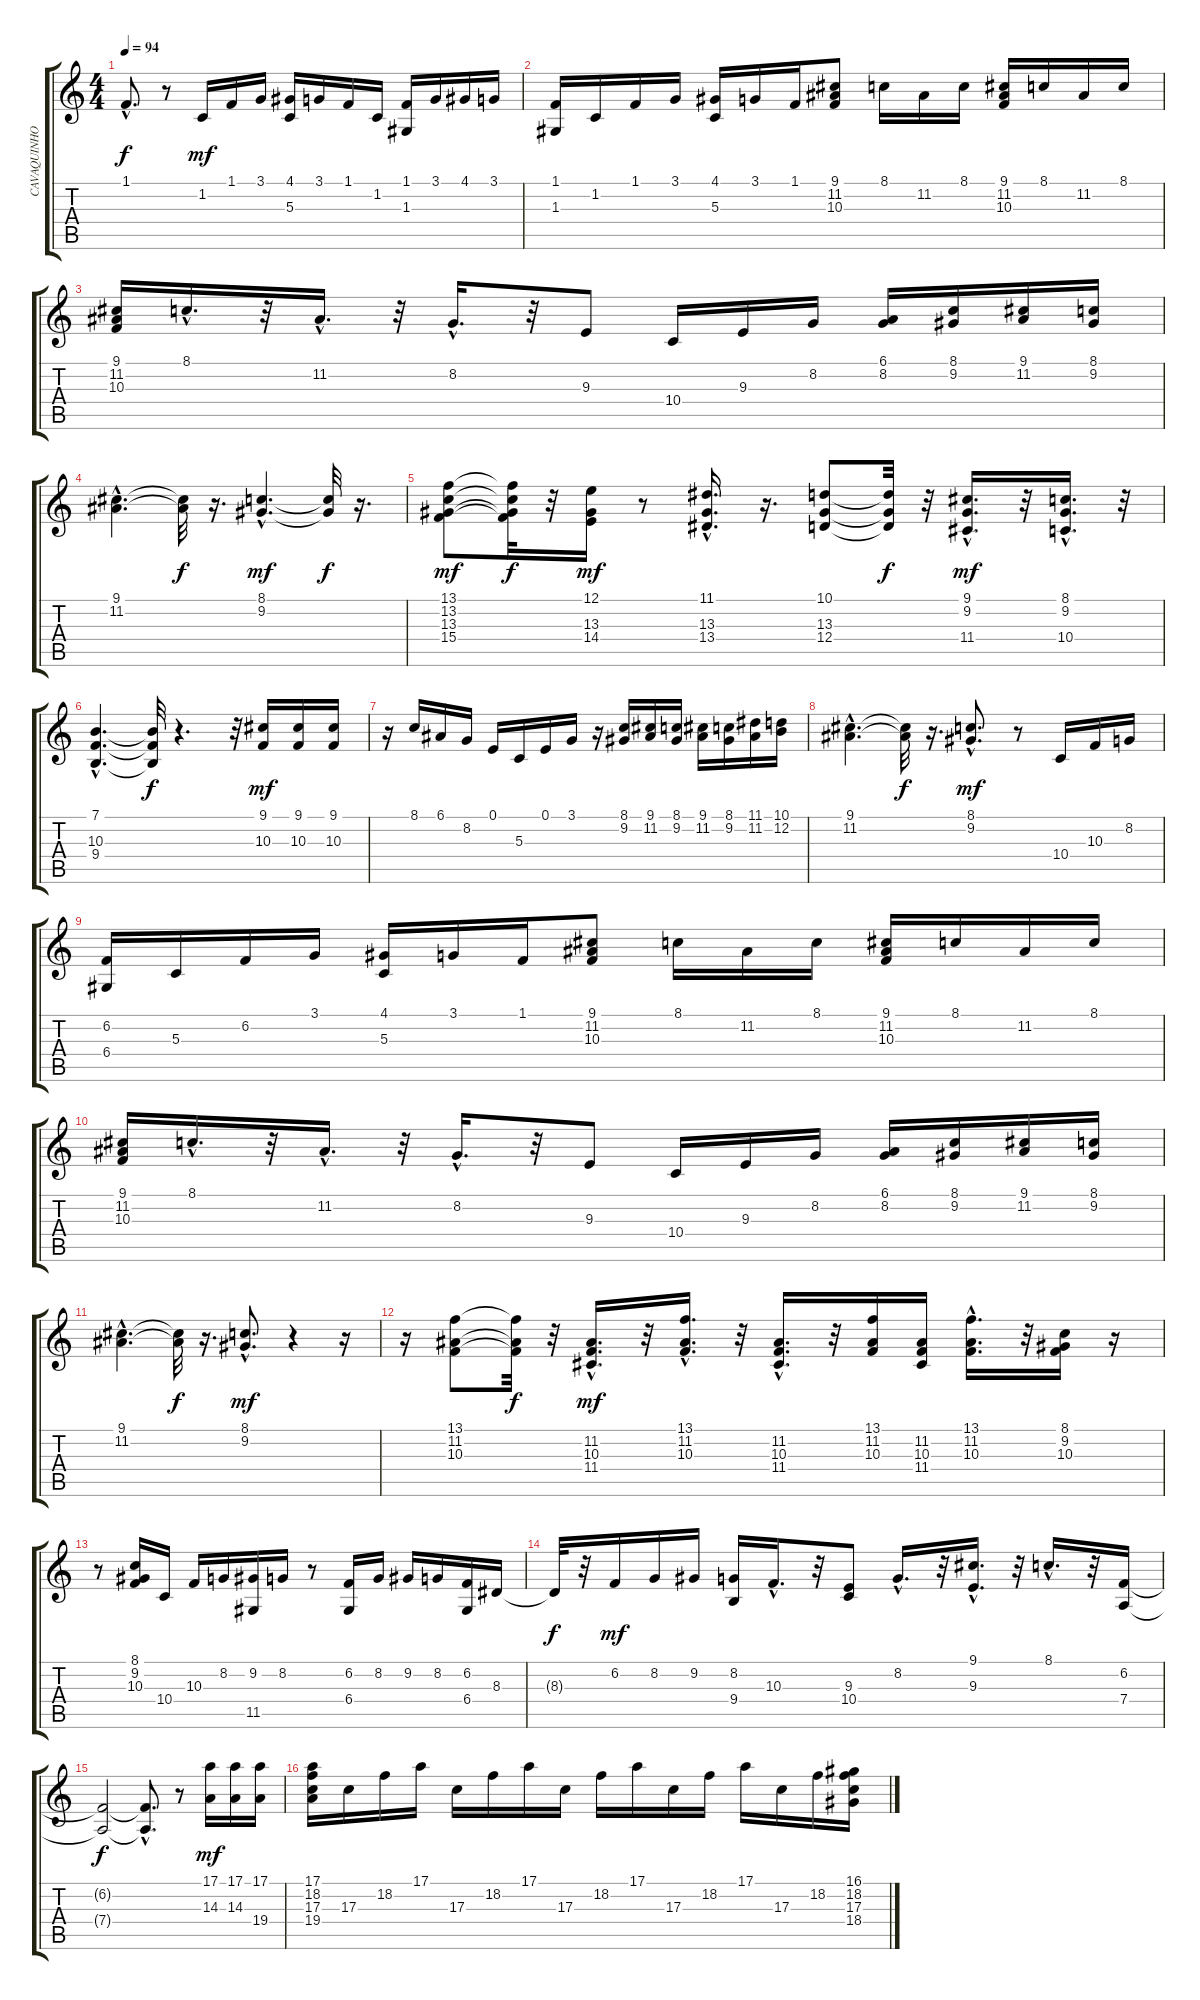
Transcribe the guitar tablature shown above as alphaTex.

\track ("CAVAQUINHO" "CAVAQUINHO") {instrument lead1square}
\staff {score tabs}
\tuning (E4 B3 G3 D3 A2 E2) {hide}
\ts (4 4)
\tempo 94
\clef g2
\ks c
1.1{hac t}.8{d dy f} r.8 1.2.16{dy mf} 1.1.16 3.1.16 (4.1 5.3).16 3.1.16 1.1.16 1.2.16 (1.1 1.3).16 3.1.16 4.1.16 3.1.16 |
(1.1 1.3).16 1.2.16 1.1.16 3.1.16 (4.1 5.3).16 3.1.16 1.1.16 (9.1 11.2 10.3).8 8.1.16 11.2.16 8.1.16 (9.1 11.2 10.3).16 8.1.16 11.2.16 8.1.16 |
(9.1 11.2 10.3).16 8.1{hac}.16{d} r.32 11.2{hac}.16{d} r.32 8.2{hac}.16{d} r.32 9.3.8 10.4.16 9.3.16 8.2.16 (6.1 8.2).16 (8.1 9.2).16 (9.1 11.2).16 (8.1 9.2).16 |
(9.1{hac} 11.2{hac}).4{d} (9.1{t} 11.2{t}).32{dy f} r.16{d} (8.1{hac} 9.2{hac}).4{d dy mf} (8.1{t} 9.2{t}).32{dy f} r.16{d} |
(13.1 13.2 13.3 15.4).8{dy mf} (13.1{t} 13.2{t} 13.3{t} 15.4{t}).32{dy f} r.32 (12.1 13.3 14.4).16{dy mf} r.8 (11.1{hac} 13.3{hac} 13.4{hac}).16{d} r.16{d} (10.1 13.3 12.4).8 (10.1{t} 13.3{t} 12.4{t}).32{dy f} r.32 (9.1{hac} 9.2{hac} 11.4{hac}).16{d dy mf} r.32 (8.1{hac} 9.2{hac} 10.4{hac}).16{d} r.32 |
(7.1{hac} 10.3{hac} 9.4{hac}).4{d} (7.1{t} 10.3{t} 9.4{t}).32{dy f} r.4{d} r.32 (9.1 10.3).16{dy mf} (9.1 10.3).16 (9.1 10.3).16 |
r.16 8.1.16 6.1.16 8.2.16 0.1.16 5.3.16 0.1.16 3.1.16 r.16 (8.1 9.2).16 (9.1 11.2).16 (8.1 9.2).16 (9.1 11.2).16 (8.1 9.2).16 (11.1 11.2).16 (10.1 12.2).16 |
(9.1{hac} 11.2{hac}).4{d} (9.1{t} 11.2{t}).32{dy f} r.16{d} (8.1{hac} 9.2{hac}).8{d dy mf} r.8 10.4.16 10.3.16 8.2.16 |
(6.2 6.4).16 5.3.16 6.2.16 3.1.16 (4.1 5.3).16 3.1.16 1.1.16 (9.1 11.2 10.3).8 8.1.16 11.2.16 8.1.16 (9.1 11.2 10.3).16 8.1.16 11.2.16 8.1.16 |
(9.1 11.2 10.3).16 8.1{hac}.16{d} r.32 11.2{hac}.16{d} r.32 8.2{hac}.16{d} r.32 9.3.8 10.4.16 9.3.16 8.2.16 (6.1 8.2).16 (8.1 9.2).16 (9.1 11.2).16 (8.1 9.2).16 |
(9.1{hac} 11.2{hac}).4{d} (9.1{t} 11.2{t}).32{dy f} r.16{d} (8.1{hac} 9.2{hac}).8{d dy mf} r.4 r.16 |
r.16 (13.1 11.2 10.3).8 (13.1{t} 11.2{t} 10.3{t}).32{dy f} r.32 (11.2{hac} 10.3{hac} 11.4{hac}).16{d dy mf} r.32 (13.1{hac} 11.2{hac} 10.3{hac}).16{d} r.32 (11.2{hac} 10.3{hac} 11.4{hac}).16{d} r.32 (13.1 11.2 10.3).16 (11.2 10.3 11.4).16 (13.1{hac} 11.2{hac} 10.3{hac}).16{d} r.32 (8.1 9.2 10.3).16 r.16 |
r.8 (8.1 9.2 10.3).16 10.4.16 10.3.16 8.2.16 (9.2 11.5).16 8.2.16 r.8 (6.2 6.4).16 8.2.16 9.2.16 8.2.16 (6.2 6.4).16 8.3.16 |
8.3{t}.32{dy f} r.32 6.2.16{dy mf} 8.2.16 9.2.16 (8.2 9.4).16 10.3{hac}.16{d} r.32 (9.3 10.4).8 8.2{hac}.16{d} r.32 (9.1{hac} 9.3{hac}).16{d} r.32 8.1{hac}.16{d} r.32 (6.2 7.4).16 |
(6.2{t} 7.4{t}).2{dy f} (6.2{hac t} 7.4{hac t}).8{d} r.8 (17.1 14.3).16{dy mf} (17.1 14.3).16 (17.1 19.4).16 |
(17.1 18.2 17.3 19.4).16 17.3.16 18.2.16 17.1.16 17.3.16 18.2.16 17.1.16 17.3.16 18.2.16 17.1.16 17.3.16 18.2.16 17.1.16 17.3.16 18.2.16 (16.1 18.2 17.3 18.4).16
